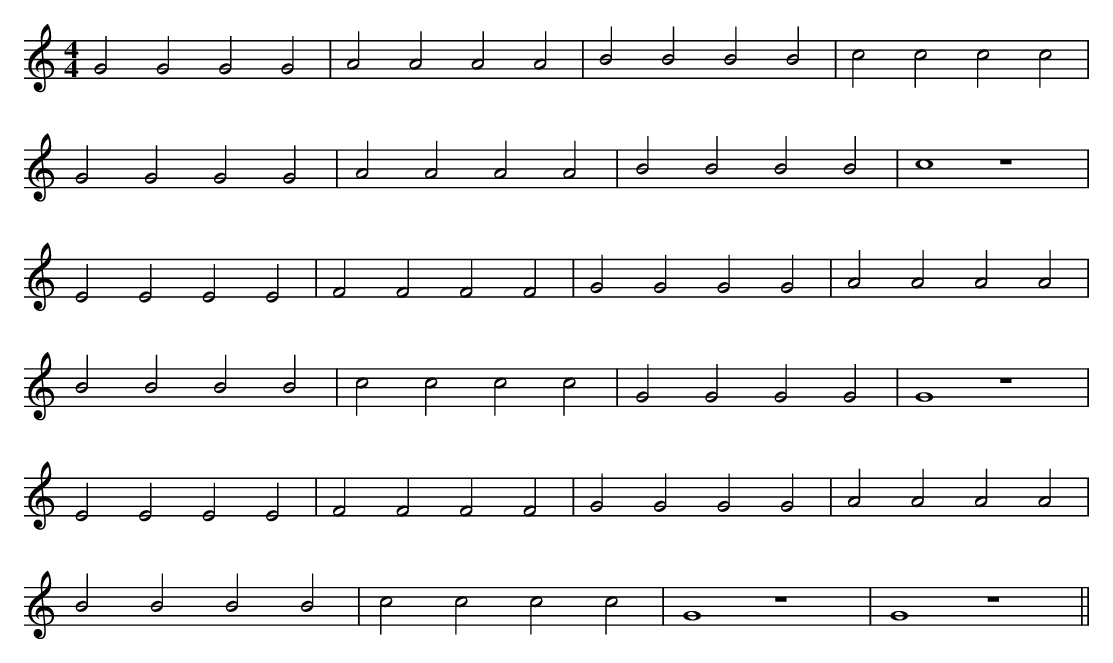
X:1
T:五星级酒店背景音乐
M:4/4
L:1/4
K:Cmaj
G2 G2 G2 G2 | A2 A2 A2 A2 | B2 B2 B2 B2 | c2 c2 c2 c2 |
G2 G2 G2 G2 | A2 A2 A2 A2 | B2 B2 B2 B2 | c4 z4 |
E2 E2 E2 E2 | F2 F2 F2 F2 | G2 G2 G2 G2 | A2 A2 A2 A2 |
B2 B2 B2 B2 | c2 c2 c2 c2 | G2 G2 G2 G2 | G4 z4 |
E2 E2 E2 E2 | F2 F2 F2 F2 | G2 G2 G2 G2 | A2 A2 A2 A2 |
B2 B2 B2 B2 | c2 c2 c2 c2 | G4 z4 | G4 z4 ||
